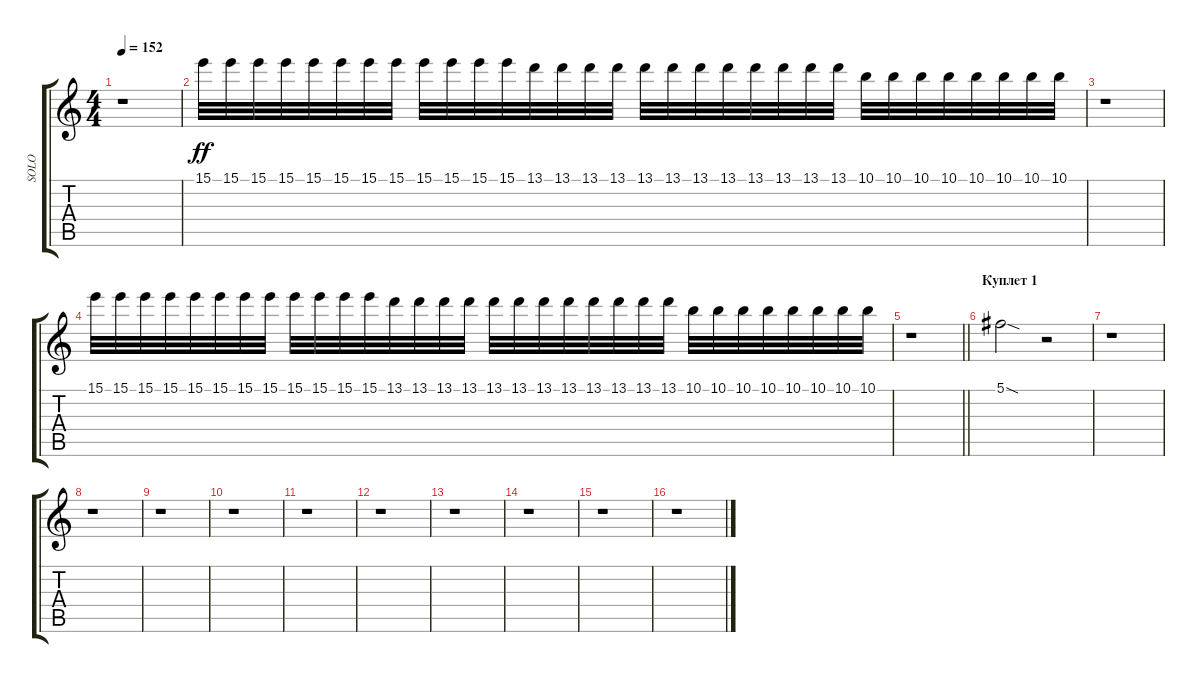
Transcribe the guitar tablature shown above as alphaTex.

\track ("SOLO" "SOLO") {instrument overdrivenguitar}
\staff {score tabs}
\tuning (Db4 Ab3 E3 B2 Gb2 B1) {hide}
\ts (4 4)
\tempo 152
\clef g2
\ks c
r.1{dy ff} |
15.1.32 15.1.32 15.1.32 15.1.32 15.1.32 15.1.32 15.1.32 15.1.32 15.1.32 15.1.32 15.1.32 15.1.32 13.1.32 13.1.32 13.1.32 13.1.32 13.1.32 13.1.32 13.1.32 13.1.32 13.1.32 13.1.32 13.1.32 13.1.32 10.1.32 10.1.32 10.1.32 10.1.32 10.1.32 10.1.32 10.1.32 10.1.32 |
r.1 |
15.1.32 15.1.32 15.1.32 15.1.32 15.1.32 15.1.32 15.1.32 15.1.32 15.1.32 15.1.32 15.1.32 15.1.32 13.1.32 13.1.32 13.1.32 13.1.32 13.1.32 13.1.32 13.1.32 13.1.32 13.1.32 13.1.32 13.1.32 13.1.32 10.1.32 10.1.32 10.1.32 10.1.32 10.1.32 10.1.32 10.1.32 10.1.32 |
\barLineRight lightlight
r.1 |
\section ("" "Куплет 1")
5.1{sod}.2 r.2 |
r.1 |
r.1 |
r.1 |
r.1 |
r.1 |
r.1 |
r.1 |
r.1 |
r.1 |
r.1
